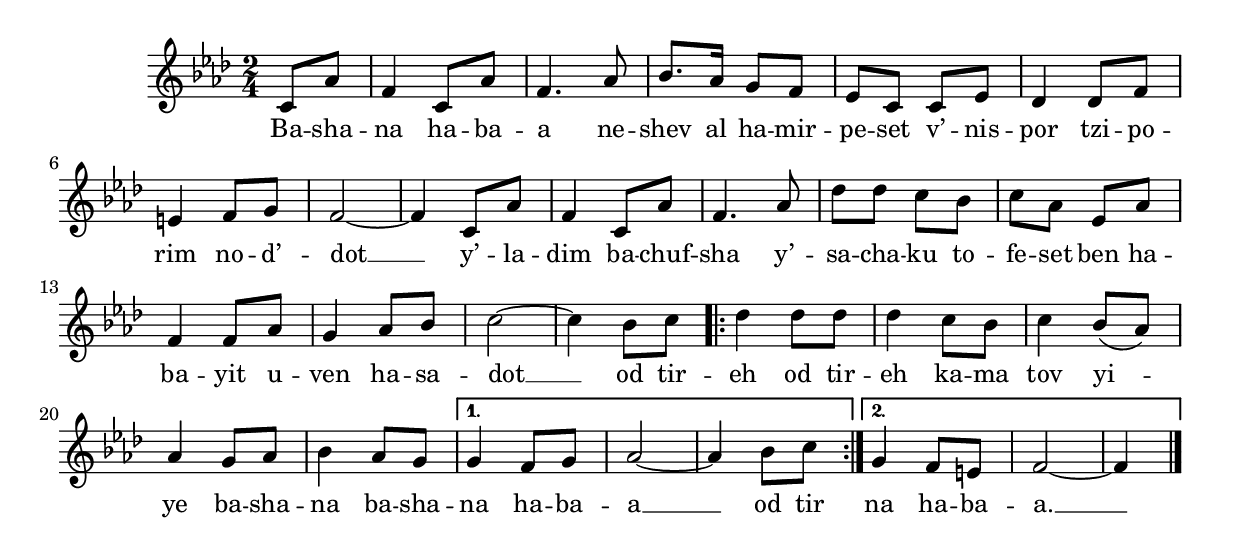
\version "2.13.54"

\include "defs.ly"

<<
  \relative c' {
    \key f \minor
    \time 2/4
    \partial 4 c8 as'
    | f4 c8 as'
    | f4. as8
    | bes8. as16 g8 f
    | es8 c c es
    | des4 des8 f
    | e4 f8 g
    | f2~
    | f4 c8 as'
    | f4 c8 as'
    | f4. as8
    | des8 des c bes
    | c as es as
    | f4 f8 as
    | g4 as8 bes
    | c2~ c4 bes8 c
    \repeat volta 2 {
      des4 des8 des
      | des4 c8 bes
      | c4 bes8( as)
      | as4 g8 as
      | bes4 as8 g
    }
    \alternative {
      { g4 f8 g as2~ as4 bes8 c }
      { g4 f8 e f2~ f4 \bar "|." }
    }
  }
  \addlyrics {
    Ba -- sha -- na ha -- ba -- a ne -- shev al ha -- mir -- pe -- set
    v’ -- nis -- por tzi -- po -- rim no -- d’ -- dot __
    y’ -- la -- dim ba -- chuf -- sha y’ -- sa -- cha -- ku
    to -- fe -- set ben ha -- ba -- yit u -- ven ha -- sa -- dot __
    od tir -- eh od tir -- eh ka -- ma tov yi -- ye ba -- sha -- na ba -- sha -- na ha -- ba -- a __
    od tir
    na ha -- ba -- a. __
  }
>>
